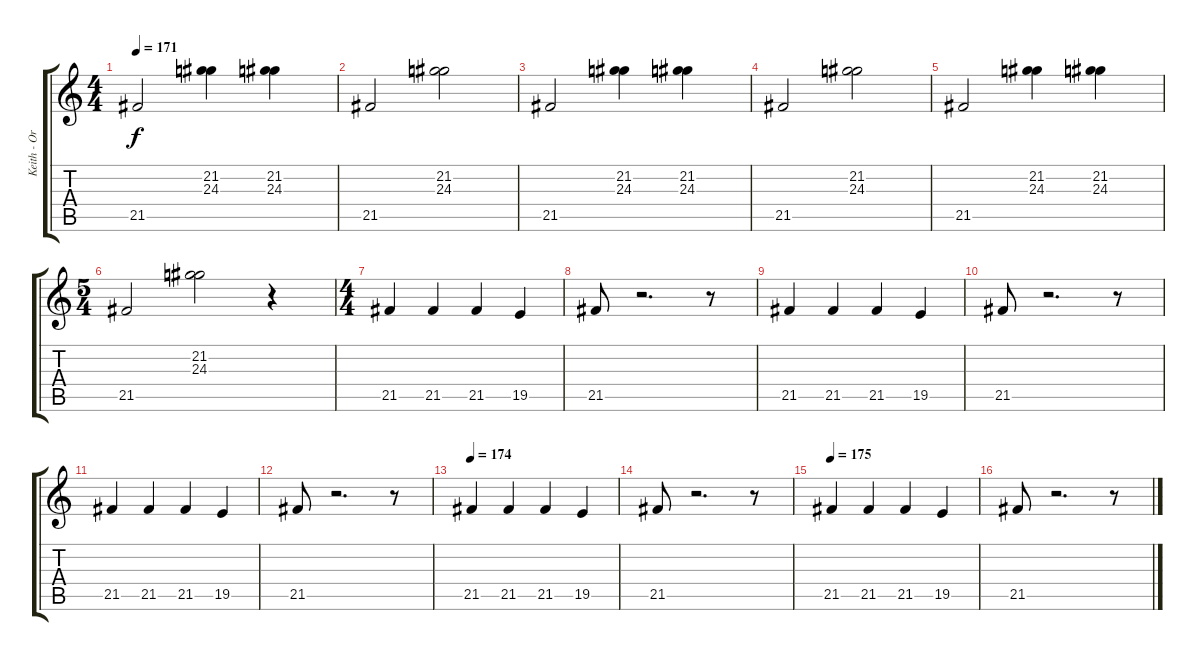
\track ("Keith - Organ LH" "Keith - Or") {instrument rockorgan}
\staff {score tabs}
\tuning (E4 B3 G3 D3 A2 E2) {hide}
\ts (4 4)
\tempo 171
\clef g2
\ks c
21.5.2{dy f} (21.2 24.3).4 (21.2 24.3).4 |
21.5.2 (21.2 24.3).2 |
21.5.2 (21.2 24.3).4 (21.2 24.3).4 |
21.5.2 (21.2 24.3).2 |
21.5.2 (21.2 24.3).4 (21.2 24.3).4 |
\ts (5 4)
21.5.2 (21.2 24.3).2 r.4 |
\ts (4 4)
21.5.4 21.5.4 21.5.4 19.5.4 |
21.5.8 r.2{d} r.8 |
21.5.4 21.5.4 21.5.4 19.5.4 |
21.5.8 r.2{d} r.8 |
21.5.4 21.5.4 21.5.4 19.5.4 |
21.5.8 r.2{d} r.8 |
\tempo 174
21.5.4 21.5.4 21.5.4 19.5.4 |
21.5.8 r.2{d} r.8 |
\tempo 175
21.5.4 21.5.4 21.5.4 19.5.4 |
21.5.8 r.2{d} r.8
